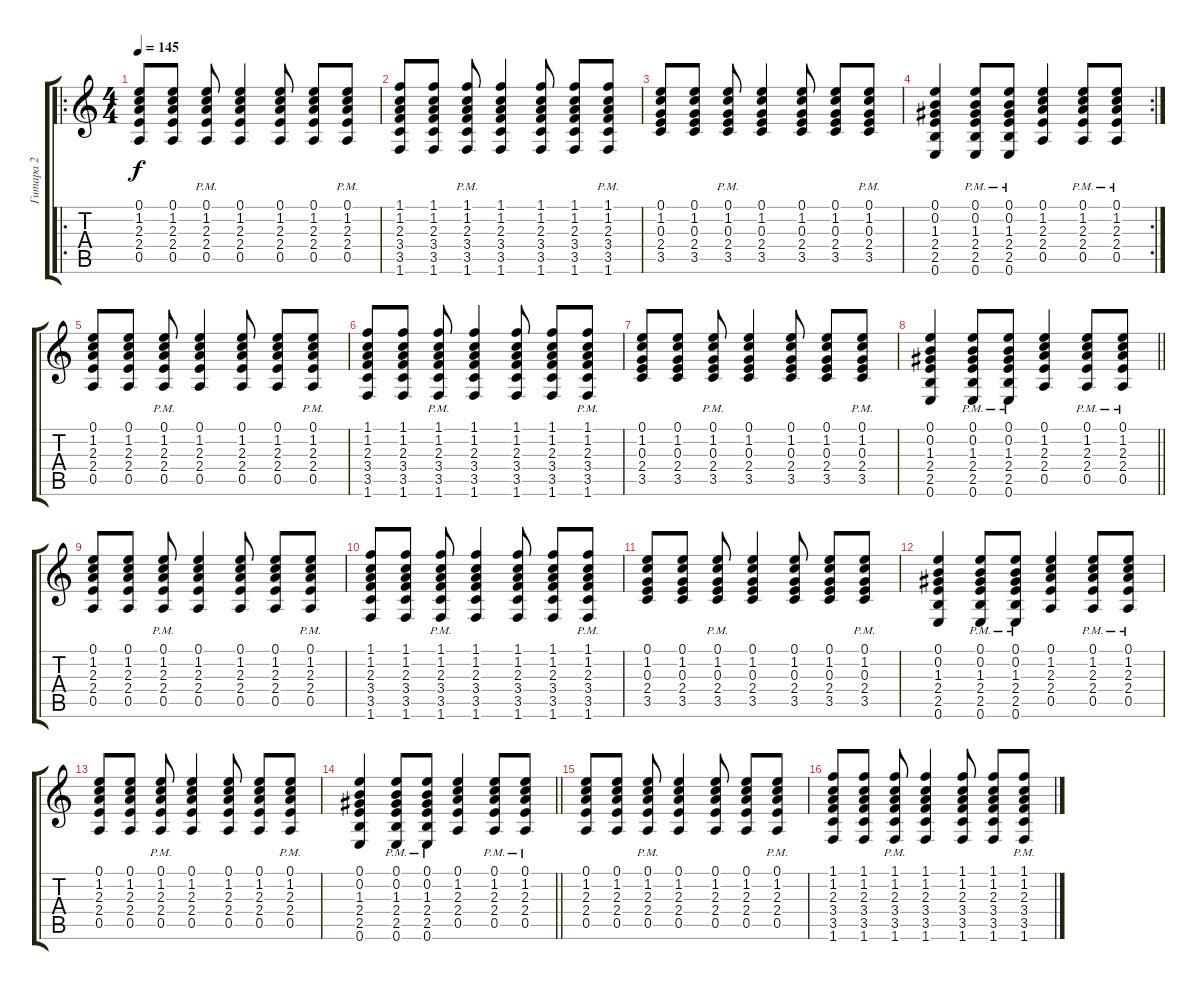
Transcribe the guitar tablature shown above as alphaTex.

\track ("Гитара 2" "Гитара 2") {instrument electricguitarclean}
\staff {score tabs}
\tuning (E4 B3 G3 D3 A2 E2) {hide}
\ro
\ts (4 4)
\tempo 145
\clef g2
\ks c
(0.1 1.2 2.3 2.4 0.5).8{dy f} (0.1 1.2 2.3 2.4 0.5).8 (0.1{pm} 1.2{pm} 2.3{pm} 2.4{pm} 0.5{pm}).8 (0.1 1.2 2.3 2.4 0.5).4 (0.1 1.2 2.3 2.4 0.5).8 (0.1 1.2 2.3 2.4 0.5).8 (0.1{pm} 1.2{pm} 2.3{pm} 2.4{pm} 0.5{pm}).8 |
(1.1 1.2 2.3 3.4 3.5 1.6).8 (1.1 1.2 2.3 3.4 3.5 1.6).8 (1.1{pm} 1.2{pm} 2.3{pm} 3.4{pm} 3.5{pm} 1.6{pm}).8 (1.1 1.2 2.3 3.4 3.5 1.6).4 (1.1 1.2 2.3 3.4 3.5 1.6).8 (1.1 1.2 2.3 3.4 3.5 1.6).8 (1.1{pm} 1.2{pm} 2.3{pm} 3.4{pm} 3.5{pm} 1.6{pm}).8 |
(0.1 1.2 0.3 2.4 3.5).8 (0.1 1.2 0.3 2.4 3.5).8 (0.1{pm} 1.2{pm} 0.3{pm} 2.4{pm} 3.5{pm}).8 (0.1 1.2 0.3 2.4 3.5).4 (0.1 1.2 0.3 2.4 3.5).8 (0.1 1.2 0.3 2.4 3.5).8 (0.1{pm} 1.2{pm} 0.3{pm} 2.4{pm} 3.5{pm}).8 |
\rc 2
(0.1 0.2 1.3 2.4 2.5 0.6).4 (0.1{pm} 0.2{pm} 1.3{pm} 2.4{pm} 2.5{pm} 0.6{pm}).8 (0.1{pm} 0.2{pm} 1.3{pm} 2.4{pm} 2.5{pm} 0.6{pm}).8 (0.1 1.2 2.3 2.4 0.5).4 (0.1{pm} 1.2{pm} 2.3{pm} 2.4{pm} 0.5{pm}).8 (0.1{pm} 1.2{pm} 2.3{pm} 2.4{pm} 0.5{pm}).8 |
(0.1 1.2 2.3 2.4 0.5).8 (0.1 1.2 2.3 2.4 0.5).8 (0.1{pm} 1.2{pm} 2.3{pm} 2.4{pm} 0.5{pm}).8 (0.1 1.2 2.3 2.4 0.5).4 (0.1 1.2 2.3 2.4 0.5).8 (0.1 1.2 2.3 2.4 0.5).8 (0.1{pm} 1.2{pm} 2.3{pm} 2.4{pm} 0.5{pm}).8 |
(1.1 1.2 2.3 3.4 3.5 1.6).8 (1.1 1.2 2.3 3.4 3.5 1.6).8 (1.1{pm} 1.2{pm} 2.3{pm} 3.4{pm} 3.5{pm} 1.6{pm}).8 (1.1 1.2 2.3 3.4 3.5 1.6).4 (1.1 1.2 2.3 3.4 3.5 1.6).8 (1.1 1.2 2.3 3.4 3.5 1.6).8 (1.1{pm} 1.2{pm} 2.3{pm} 3.4{pm} 3.5{pm} 1.6{pm}).8 |
(0.1 1.2 0.3 2.4 3.5).8 (0.1 1.2 0.3 2.4 3.5).8 (0.1{pm} 1.2{pm} 0.3{pm} 2.4{pm} 3.5{pm}).8 (0.1 1.2 0.3 2.4 3.5).4 (0.1 1.2 0.3 2.4 3.5).8 (0.1 1.2 0.3 2.4 3.5).8 (0.1{pm} 1.2{pm} 0.3{pm} 2.4{pm} 3.5{pm}).8 |
\barLineRight lightlight
(0.1 0.2 1.3 2.4 2.5 0.6).4 (0.1{pm} 0.2{pm} 1.3{pm} 2.4{pm} 2.5{pm} 0.6{pm}).8 (0.1{pm} 0.2{pm} 1.3{pm} 2.4{pm} 2.5{pm} 0.6{pm}).8 (0.1 1.2 2.3 2.4 0.5).4 (0.1{pm} 1.2{pm} 2.3{pm} 2.4{pm} 0.5{pm}).8 (0.1{pm} 1.2{pm} 2.3{pm} 2.4{pm} 0.5{pm}).8 |
(0.1 1.2 2.3 2.4 0.5).8 (0.1 1.2 2.3 2.4 0.5).8 (0.1{pm} 1.2{pm} 2.3{pm} 2.4{pm} 0.5{pm}).8 (0.1 1.2 2.3 2.4 0.5).4 (0.1 1.2 2.3 2.4 0.5).8 (0.1 1.2 2.3 2.4 0.5).8 (0.1{pm} 1.2{pm} 2.3{pm} 2.4{pm} 0.5{pm}).8 |
(1.1 1.2 2.3 3.4 3.5 1.6).8 (1.1 1.2 2.3 3.4 3.5 1.6).8 (1.1{pm} 1.2{pm} 2.3{pm} 3.4{pm} 3.5{pm} 1.6{pm}).8 (1.1 1.2 2.3 3.4 3.5 1.6).4 (1.1 1.2 2.3 3.4 3.5 1.6).8 (1.1 1.2 2.3 3.4 3.5 1.6).8 (1.1{pm} 1.2{pm} 2.3{pm} 3.4{pm} 3.5{pm} 1.6{pm}).8 |
(0.1 1.2 0.3 2.4 3.5).8 (0.1 1.2 0.3 2.4 3.5).8 (0.1{pm} 1.2{pm} 0.3{pm} 2.4{pm} 3.5{pm}).8 (0.1 1.2 0.3 2.4 3.5).4 (0.1 1.2 0.3 2.4 3.5).8 (0.1 1.2 0.3 2.4 3.5).8 (0.1{pm} 1.2{pm} 0.3{pm} 2.4{pm} 3.5{pm}).8 |
(0.1 0.2 1.3 2.4 2.5 0.6).4 (0.1{pm} 0.2{pm} 1.3{pm} 2.4{pm} 2.5{pm} 0.6{pm}).8 (0.1{pm} 0.2{pm} 1.3{pm} 2.4{pm} 2.5{pm} 0.6{pm}).8 (0.1 1.2 2.3 2.4 0.5).4 (0.1{pm} 1.2{pm} 2.3{pm} 2.4{pm} 0.5{pm}).8 (0.1{pm} 1.2{pm} 2.3{pm} 2.4{pm} 0.5{pm}).8 |
(0.1 1.2 2.3 2.4 0.5).8 (0.1 1.2 2.3 2.4 0.5).8 (0.1{pm} 1.2{pm} 2.3{pm} 2.4{pm} 0.5{pm}).8 (0.1 1.2 2.3 2.4 0.5).4 (0.1 1.2 2.3 2.4 0.5).8 (0.1 1.2 2.3 2.4 0.5).8 (0.1{pm} 1.2{pm} 2.3{pm} 2.4{pm} 0.5{pm}).8 |
\barLineRight lightlight
(0.1 0.2 1.3 2.4 2.5 0.6).4 (0.1{pm} 0.2{pm} 1.3{pm} 2.4{pm} 2.5{pm} 0.6{pm}).8 (0.1{pm} 0.2{pm} 1.3{pm} 2.4{pm} 2.5{pm} 0.6{pm}).8 (0.1 1.2 2.3 2.4 0.5).4 (0.1{pm} 1.2{pm} 2.3{pm} 2.4{pm} 0.5{pm}).8 (0.1{pm} 1.2{pm} 2.3{pm} 2.4{pm} 0.5{pm}).8 |
(0.1 1.2 2.3 2.4 0.5).8 (0.1 1.2 2.3 2.4 0.5).8 (0.1{pm} 1.2{pm} 2.3{pm} 2.4{pm} 0.5{pm}).8 (0.1 1.2 2.3 2.4 0.5).4 (0.1 1.2 2.3 2.4 0.5).8 (0.1 1.2 2.3 2.4 0.5).8 (0.1{pm} 1.2{pm} 2.3{pm} 2.4{pm} 0.5{pm}).8 |
(1.1 1.2 2.3 3.4 3.5 1.6).8 (1.1 1.2 2.3 3.4 3.5 1.6).8 (1.1{pm} 1.2{pm} 2.3{pm} 3.4{pm} 3.5{pm} 1.6{pm}).8 (1.1 1.2 2.3 3.4 3.5 1.6).4 (1.1 1.2 2.3 3.4 3.5 1.6).8 (1.1 1.2 2.3 3.4 3.5 1.6).8 (1.1{pm} 1.2{pm} 2.3{pm} 3.4{pm} 3.5{pm} 1.6{pm}).8
